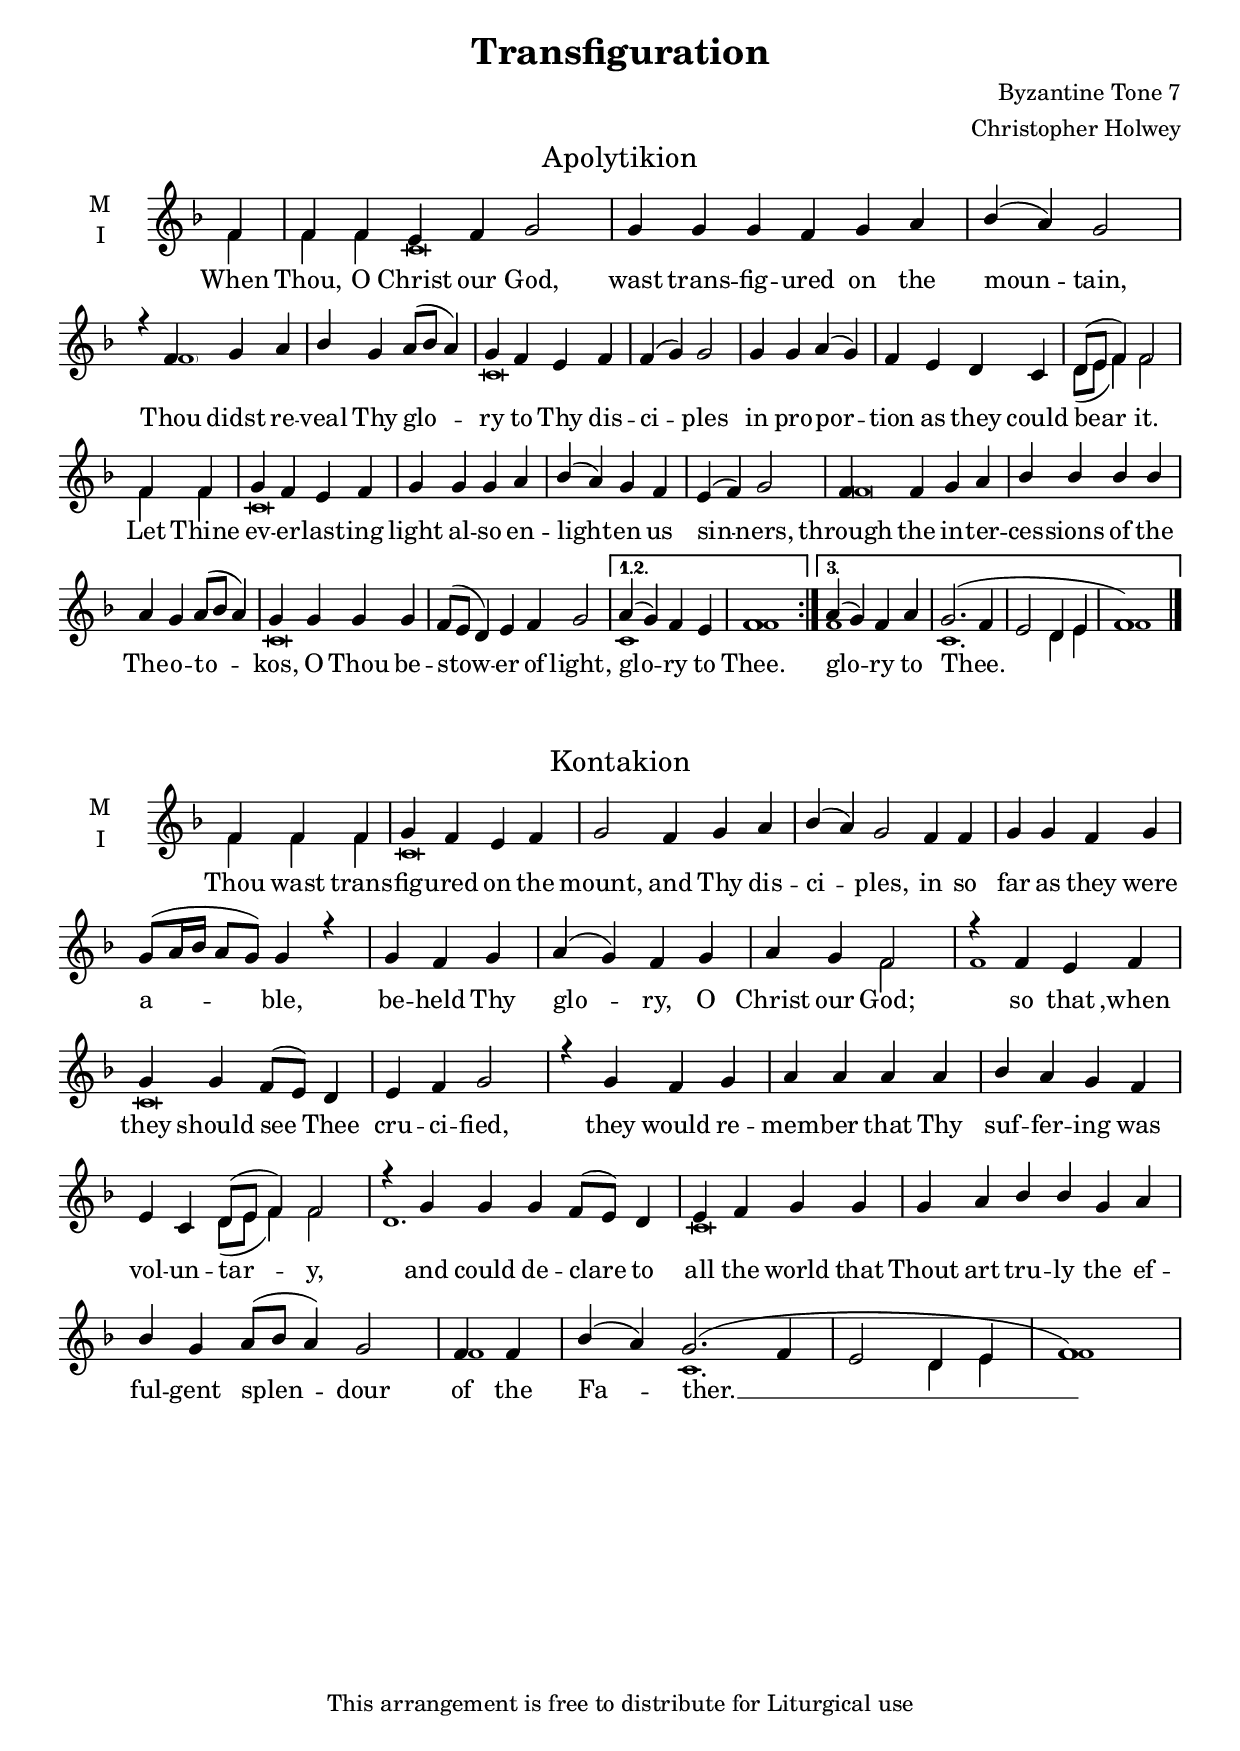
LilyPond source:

\version "2.18.2"

\header {
  title = "Transfiguration"
  subtitle = ""
  subsubtitle = ""
  composer = "Byzantine Tone 7"
  arranger = "Christopher Holwey"
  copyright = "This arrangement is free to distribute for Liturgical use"
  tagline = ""
}

\markup {\fill-line {\huge Apolytikion}}
\version "2.18.2"

twobm= \set Timing.measureLength = #(ly:make-moment 2/4)
fourbm=\set Timing.measureLength = #(ly:make-moment 4/4)
sixbm= \set Timing.measureLength = #(ly:make-moment 6/4)

global = {
  \time 6/4 % Starts with
  \key f \major
}

lyricText = \lyricmode {
  When Thou, O Christ our God,
  wast trans -- fig -- ured on the moun -- tain,
  Thou didst re -- veal Thy glo -- ry to Thy dis -- ci -- ples
  in pro -- por -- tion as they could bear it.
  Let Thine ev -- er -- last -- ing light al -- so en -- light -- en us sin -- ners,
  through the in -- ter -- ces -- sions of the The -- o -- to -- kos,
  O Thou be -- stow -- er of light,
  glo -- ry to Thee.
  glo -- ry to Thee.
}

melody = \relative g' { \global
  \repeat volta 3 { \partial 4
  f4 | f f e f g2 |
  g4 g g f g a |\fourbm bes( a) g2 |
  r4 f g a | bes g a8( bes a4) | g f e f | f( g) g2 |
  g4 g a( g) | f e d c |d8( e f4) f2 |
  \twobm f4 f |\fourbm g f e f | g g g a | bes( a) g f | e( f) g2
  f4 f g a | bes bes bes bes a g a8( bes a4) |
  g g g g |\sixbm f8( e d4) e f g2 |
  }
  \alternative {
    { \fourbm a4( g) f e | f1 \bar ":|." }
    { \fourbm a4( g) f a | g2.(f4 | e2 d4 e f1) \bar "|." }
  }
}

ison = \relative c' { \global \tiny
  f4 f f c\breve s1. s4
  \parenthesize f1 s2. c\breve
  s\breve d8( e f4) f2
  f4 f c\breve s
  f\breve s1 c\breve s2

  c1 f1
  f1 c1. d4 e f1
}

\score {
  \new ChoirStaff <<
    \new Staff \with {
      % Setting the accidentalStyle to modern-voice-cautionary results in
      % explicitly printing the cancellation of sharps/flats, even if
      % a bar-line passes.  It prints these cancellations in brackets.
      \accidentalStyle StaffGroup.modern-voice-cautionary
      midiInstrument = "choir aahs"
      instrumentName = \markup \center-column { M I }
    } <<
      \new Voice = "melody" { \voiceOne \melody }
      \new Voice = "ison" { \voiceTwo \ison }
    >>
    \new Lyrics \with {
      \override VerticalAxisGroup #'staff-affinity = #CENTER
    } \lyricsto "melody" \lyricText

  >>
  \layout {
    \context {
      \Staff
      \remove "Time_signature_engraver"
    }
    \context {
      \Score
      \omit BarNumber
    }
  }
  \midi { \tempo 4 = 200
          \context {
            \Voice
            \remove "Dynamic_performer"
    }
  }
}


\markup{\null}
\markup{\null}
\markup {\fill-line {\huge Kontakion}}
\version "2.18.2"

twobm=  \set Timing.measureLength = #(ly:make-moment 2/4)
threebm=\set Timing.measureLength = #(ly:make-moment 3/4)
fourbm= \set Timing.measureLength = #(ly:make-moment 4/4)
fivebm= \set Timing.measureLength = #(ly:make-moment 5/4)
sixbm=  \set Timing.measureLength = #(ly:make-moment 6/4)

global = {
  \time 4/4 % Starts with
  \key f \major
}

lyricText = \lyricmode {
  Thou wast trans -- fig -- ured on the mount,
  and Thy dis -- ci -- ples, in so far as they were a -- ble,
  be -- held Thy glo -- ry, O Christ our God;
  so that ,when they should see Thee cru -- ci -- fied,
  they would re -- mem -- ber that Thy suf -- fer -- ing was vol -- un -- tar -- y,
  and could de -- clare to all the world that Thout art tru -- ly
  the ef -- ful -- gent splen -- dour of the Fa -- ther. __
}

melody = \relative g' { \global \partial 2.
  f4 f f | g f e f |\fivebm g2
  f4 g a |\sixbm bes( a) g2 f4 f |\fourbm g g f g | g8( a16 bes a8 g) g4 r4 |
  \threebm g4 f g |\fourbm a( g) f g | a g f2 |
  r4 f4 e f | g g f8( e) d4 | e f g2 |
  r4 g f g | a a a a | bes a g f |\sixbm e c d8( e f4) f2 |
  r4 g4 g g  f8( e) d4 |\fourbm e f g g |\sixbm g a  bes bes
  g a | bes g a8( bes a4) g2 |\twobm f4 f |\sixbm bes( a) g2.(f4 |\fourbm e2 d4 e f1)
}

ison = \relative c' { \global \tiny
  f4 f f c\breve s s s
  f2 f1 c\breve s s1. d8( e f4) f2
  d1. c\breve s f1 c1. d4 e f1
}

\score {
  \new ChoirStaff <<
    \new Staff \with {
      % Setting the accidentalStyle to modern-voice-cautionary results in
      % explicitly printing the cancellation of sharps/flats, even if
      % a bar-line passes.  It prints these cancellations in brackets.
      \accidentalStyle StaffGroup.modern-voice-cautionary
      midiInstrument = "choir aahs"
      instrumentName = \markup \center-column { M I }
    } <<
      \new Voice = "melody" { \voiceOne \melody }
      \new Voice = "ison" { \voiceTwo \ison }
    >>
    \new Lyrics \with {
      \override VerticalAxisGroup #'staff-affinity = #CENTER
    } \lyricsto "melody" \lyricText

  >>
  \layout {
    \context {
      \Staff
      \remove "Time_signature_engraver"
    }
    \context {
      \Score
      \omit BarNumber
    }
  }
  \midi { \tempo 4 = 200
          \context {
            \Voice
            \remove "Dynamic_performer"
    }
  }
}
